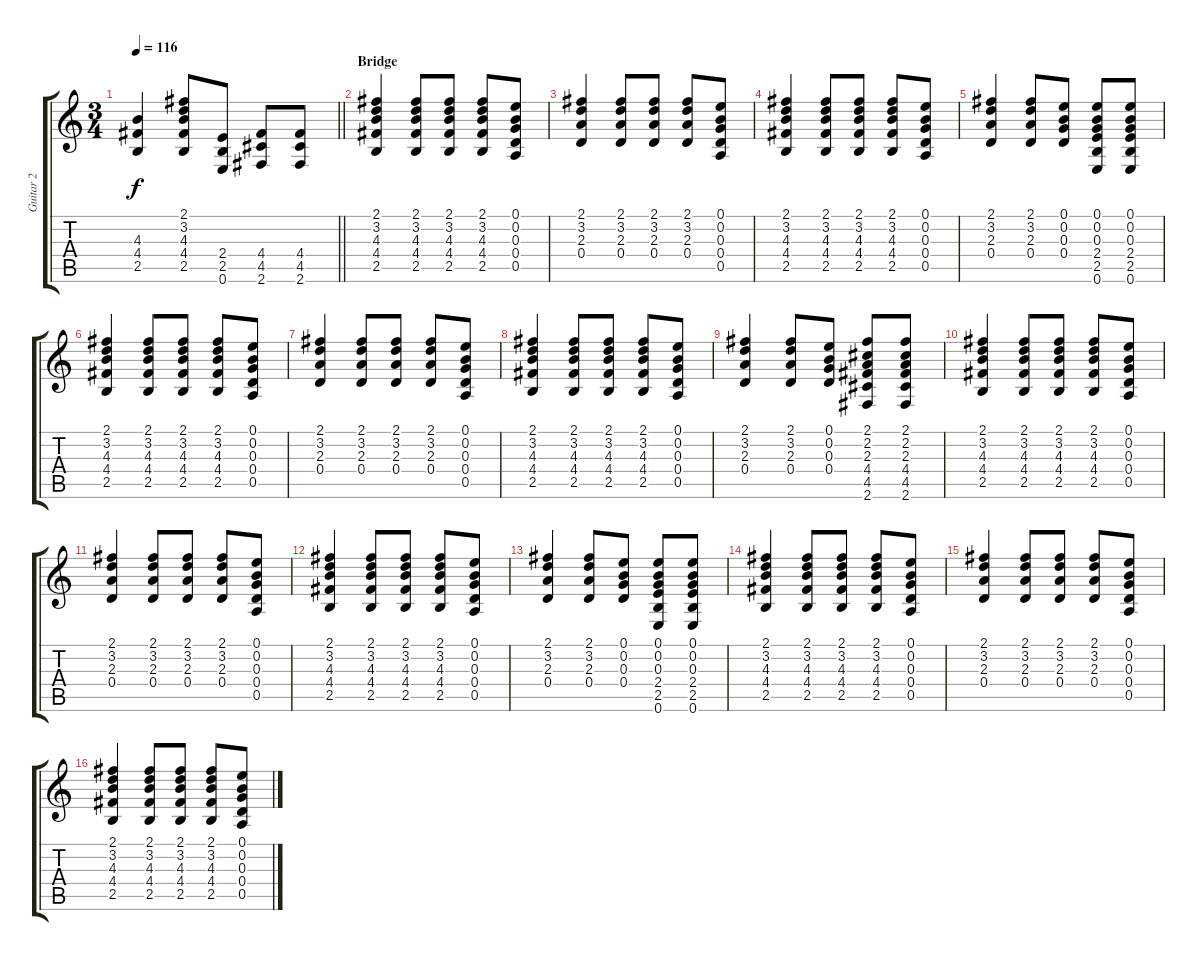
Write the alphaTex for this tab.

\track ("Guitar 2" "Guitar 2") {instrument overdrivenguitar}
\staff {score tabs}
\tuning (E4 B3 G3 D3 A2 E2) {hide}
\ts (3 4)
\tempo 116
\clef g2
\barLineRight lightlight
\ks c
(4.3 4.4 2.5).4{dy f} (2.1 3.2 4.3 4.4 2.5).8 (2.4 2.5 0.6).8 (4.4 4.5 2.6).8 (4.4 4.5 2.6).8 |
\section ("" "Bridge")
(2.1 3.2 4.3 4.4 2.5).4 (2.1 3.2 4.3 4.4 2.5).8 (2.1 3.2 4.3 4.4 2.5).8 (2.1 3.2 4.3 4.4 2.5).8 (0.1 0.2 0.3 0.4 0.5).8 |
(2.1 3.2 2.3 0.4).4 (2.1 3.2 2.3 0.4).8 (2.1 3.2 2.3 0.4).8 (2.1 3.2 2.3 0.4).8 (0.1 0.2 0.3 0.4 0.5).8 |
(2.1 3.2 4.3 4.4 2.5).4 (2.1 3.2 4.3 4.4 2.5).8 (2.1 3.2 4.3 4.4 2.5).8 (2.1 3.2 4.3 4.4 2.5).8 (0.1 0.2 0.3 0.4 0.5).8 |
(2.1 3.2 2.3 0.4).4 (2.1 3.2 2.3 0.4).8 (0.1 0.2 0.3 0.4).8 (0.1 0.2 0.3 2.4 2.5 0.6).8 (0.1 0.2 0.3 2.4 2.5 0.6).8 |
(2.1 3.2 4.3 4.4 2.5).4 (2.1 3.2 4.3 4.4 2.5).8 (2.1 3.2 4.3 4.4 2.5).8 (2.1 3.2 4.3 4.4 2.5).8 (0.1 0.2 0.3 0.4 0.5).8 |
(2.1 3.2 2.3 0.4).4 (2.1 3.2 2.3 0.4).8 (2.1 3.2 2.3 0.4).8 (2.1 3.2 2.3 0.4).8 (0.1 0.2 0.3 0.4 0.5).8 |
(2.1 3.2 4.3 4.4 2.5).4 (2.1 3.2 4.3 4.4 2.5).8 (2.1 3.2 4.3 4.4 2.5).8 (2.1 3.2 4.3 4.4 2.5).8 (0.1 0.2 0.3 0.4 0.5).8 |
(2.1 3.2 2.3 0.4).4 (2.1 3.2 2.3 0.4).8 (0.1 0.2 0.3 0.4).8 (2.1 2.2 2.3 4.4 4.5 2.6).8 (2.1 2.2 2.3 4.4 4.5 2.6).8 |
(2.1 3.2 4.3 4.4 2.5).4 (2.1 3.2 4.3 4.4 2.5).8 (2.1 3.2 4.3 4.4 2.5).8 (2.1 3.2 4.3 4.4 2.5).8 (0.1 0.2 0.3 0.4 0.5).8 |
(2.1 3.2 2.3 0.4).4 (2.1 3.2 2.3 0.4).8 (2.1 3.2 2.3 0.4).8 (2.1 3.2 2.3 0.4).8 (0.1 0.2 0.3 0.4 0.5).8 |
(2.1 3.2 4.3 4.4 2.5).4 (2.1 3.2 4.3 4.4 2.5).8 (2.1 3.2 4.3 4.4 2.5).8 (2.1 3.2 4.3 4.4 2.5).8 (0.1 0.2 0.3 0.4 0.5).8 |
(2.1 3.2 2.3 0.4).4 (2.1 3.2 2.3 0.4).8 (0.1 0.2 0.3 0.4).8 (0.1 0.2 0.3 2.4 2.5 0.6).8 (0.1 0.2 0.3 2.4 2.5 0.6).8 |
(2.1 3.2 4.3 4.4 2.5).4 (2.1 3.2 4.3 4.4 2.5).8 (2.1 3.2 4.3 4.4 2.5).8 (2.1 3.2 4.3 4.4 2.5).8 (0.1 0.2 0.3 0.4 0.5).8 |
(2.1 3.2 2.3 0.4).4 (2.1 3.2 2.3 0.4).8 (2.1 3.2 2.3 0.4).8 (2.1 3.2 2.3 0.4).8 (0.1 0.2 0.3 0.4 0.5).8 |
(2.1 3.2 4.3 4.4 2.5).4 (2.1 3.2 4.3 4.4 2.5).8 (2.1 3.2 4.3 4.4 2.5).8 (2.1 3.2 4.3 4.4 2.5).8 (0.1 0.2 0.3 0.4 0.5).8
